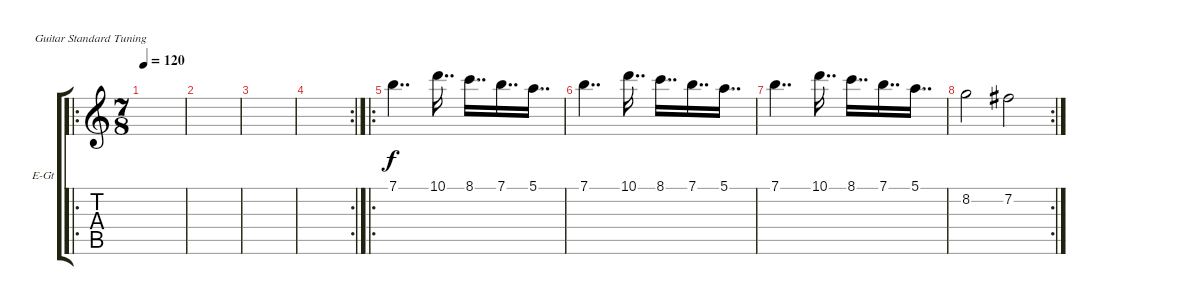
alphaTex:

\defaultSystemsLayout 4
\bracketExtendMode groupsimilarinstruments
\firstSystemTrackNameOrientation horizontal
\otherSystemsTrackNameOrientation horizontal
\track ("Electric Guitar" "E-Gt") {instrument electricguitarclean}
\staff {score tabs}
\tuning (E4 B3 G3 D3 A2 E2)
\ro
\ts (7 8)
\tempo 120
\clef g2
\scale
0.373737
\ks c
|
\scale
0.313131 |
\scale
0.313131 |
\rc 2
\scale
0.333333 |
\ro
\scale
0.362745 7.1.4{dd} 10.1.16{dd} 8.1.16{dd} 7.1.16{dd} 5.1.16{dd} |
\scale
0.303922 7.1.4{dd} 10.1.16{dd} 8.1.16{dd} 7.1.16{dd} 5.1.16{dd} |
\scale
0.322917 7.1.4{dd} 10.1.16{dd} 8.1.16{dd} 7.1.16{dd} 5.1.16{dd} |
\rc 2
\scale
0.354167 8.2.2 7.2.2 |
\scale
0.322917
